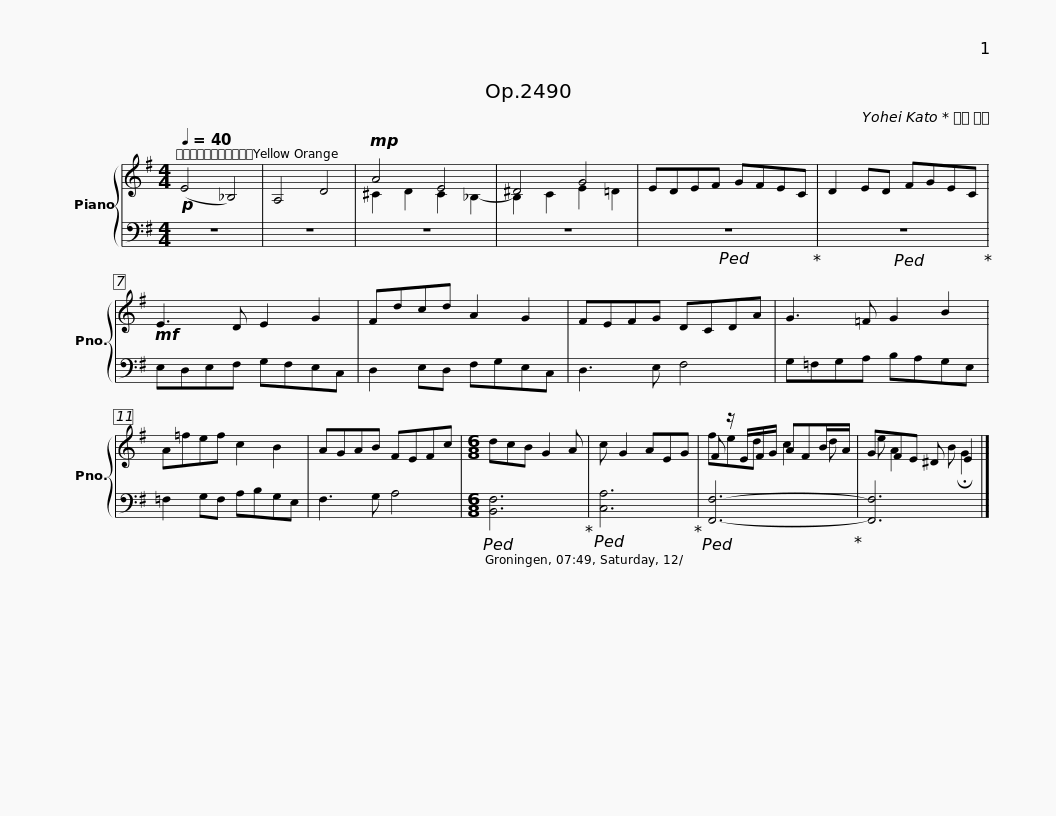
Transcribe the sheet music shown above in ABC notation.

X:1
%%score { ( 1 3 ) | 2 }
L:1/8
Q:1/4=40
M:4/4
I:linebreak $
K:G
V:1 treble
V:3 treble
V:2 bass
V:1
!p! (E4 _B,4) | A,4 D4 |!mp! A4 E4 | ^D4 G4 |$ EDEF GFEC | %5
 D2 ED FGEC |!mf! E3 D E2 G2 | Fdcd A2 G2 |$ FEFG DCDA | G3 =F G2 B2 | %10
 A=fef c2 B2 | AGAB FEFc |$[M:6/8] dcB G2 A | c G2 AEG | F z/ E/F/G/ AFB/A/ | %15
 GFE ^D E2 |] %16
V:2
 z8 | z8 | z8 | z8 |$!ped! z8!ped-up! | %5
!ped! z8!ped-up! | E,D,E,F, G,F,E,C, | D,2 E,D, F,G,E,C, |$ D,3 E, F,4 | G,=F,G,A, B,A,G,E, | %10
 =F,2 G,F, A,B,G,E, | F,3 G, A,4 |$[M:6/8]!ped! [B,,F,]6!ped-up! |!ped! [C,A,]6!ped-up! |!ped! [F,,F,]6-!ped-up! | %15
 [F,,F,]6 |] %16
V:3
 x8 | x8 | ^C2 D2 C2 _B,2- | B,2 C2 E2 =D2 |$ x8 | %5
 x8 | x8 | x8 |$ x8 | x8 | %10
 x8 | x8 |$[M:6/8] x6 | x6 | fed c2 d | %15
 e A2 B !fermata!G2 |] %16
